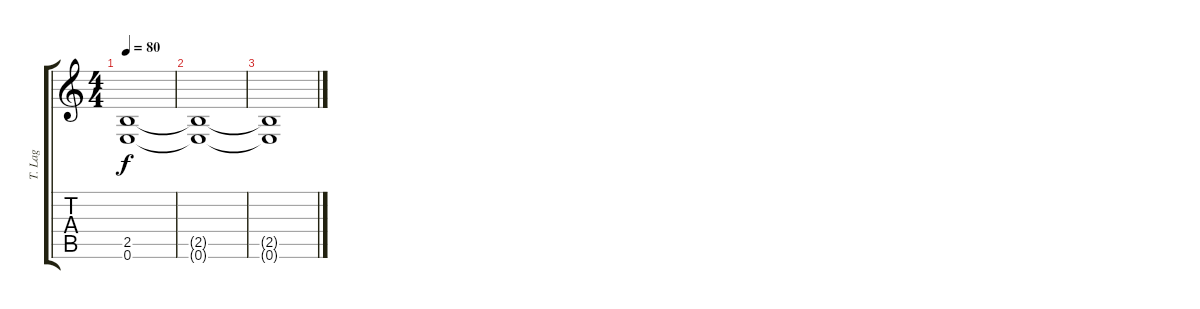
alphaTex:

\track ("T. Lag" "T. Lag") {instrument overdrivenguitar}
\staff {score tabs}
\tuning (E4 B3 G3 D3 A2 E2) {hide}
\ts (4 4)
\tempo 80
\clef g2
\ks c
(2.5 0.6).1{dy f} |
(2.5{t} 0.6{t}).1 |
(2.5{t} 0.6{t}).1
